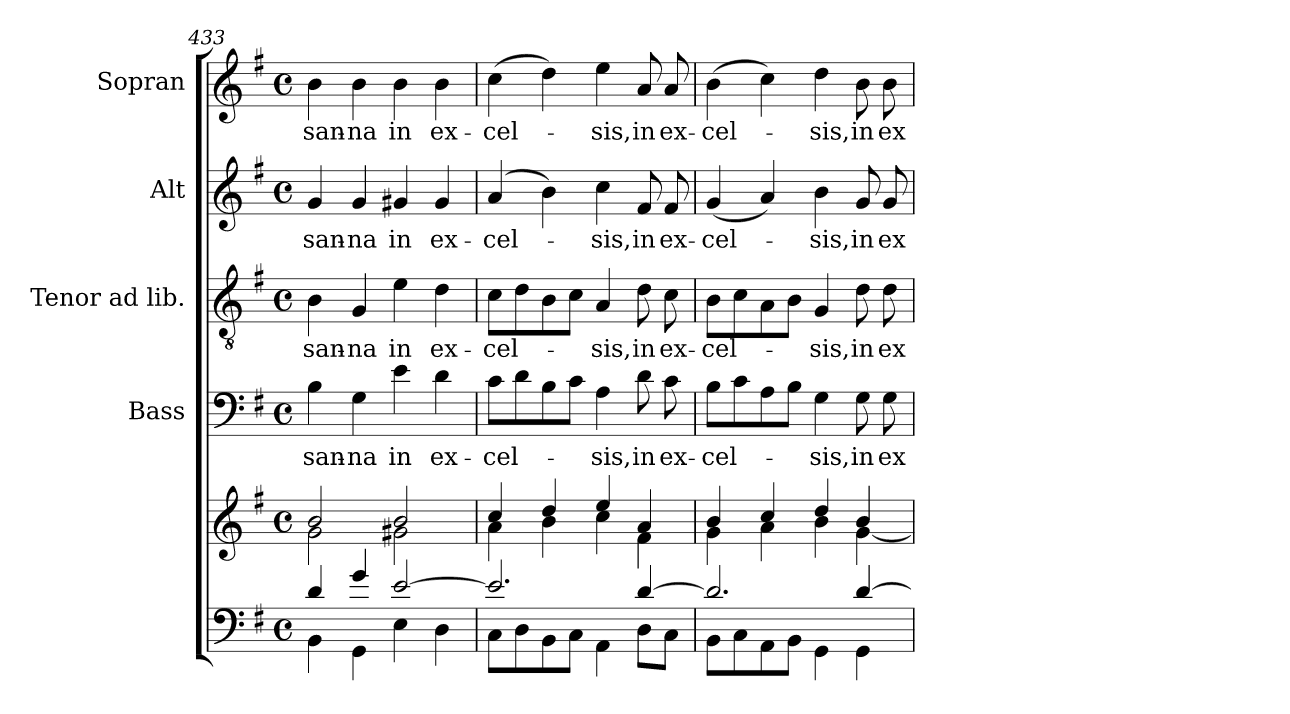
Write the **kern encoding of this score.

**kern	**kern	**kern	**text	**kern	**text	**kern	**text	**kern	**text
*part5	*part5	*part4	*part4	*part3	*part3	*part2	*part2	*part1	*part1
*staff6	*staff5	*staff4	*staff4	*staff3	*staff3	*staff2	*staff2	*staff1	*staff1
*	*	*I"Bass	*	*I"Tenor ad lib.	*	*I"Alt	*	*I"Sopran	*
*	*	*I'B.	*	*I'T.	*	*I'A.	*	*I'S.	*
*clefF4	*clefG2	*clefF4	*	*clefGv2	*	*clefG2	*	*clefG2	*
*k[f#]	*k[f#]	*k[f#]	*	*k[f#]	*	*k[f#]	*	*k[f#]	*
*G:	*G:	*G:	*	*G:	*	*G:	*	*G:	*
*M4/4	*M4/4	*M4/4	*	*M4/4	*	*M4/4	*	*M4/4	*
*met(c)	*met(c)	*met(c)	*	*met(c)	*	*met(c)	*	*met(c)	*
=433	=433	=433	=433	=433	=433	=433	=433	=433	=433
*^	*^	*	*	*	*	*	*	*	*
!	!	!	!	!	!LO:LY:b	!	!LO:LY:b	!	!LO:LY:b	!	!LO:LY:b
4d/	4BB\	2b/	2g\	4B\	-san-	4B\	-san-	4g/	-san-	4b\	-san-
!	!	!	!	!	!LO:LY:b	!	!LO:LY:b	!	!LO:LY:b	!	!LO:LY:b
4g/	4GG\	.	.	4G\	-na	4G/	-na	4g/	-na	4b\	-na
!	!	!	!	!	!LO:LY:b	!	!LO:LY:b	!	!LO:LY:b	!	!LO:LY:b
[>2e/	4E\	2b/	2g#X\	4e\	in	4e\	in	4g#X/	in	4b\	in
!	!	!	!	!	!LO:LY:b	!	!LO:LY:b	!	!LO:LY:b	!	!LO:LY:b
.	4D\	.	.	4d\	ex-	4d\	ex-	4g#/	ex-	4b\	ex-
!!LO:LB:g=z
=434	=434	=434	=434	=434	=434	=434	=434	=434	=434	=434	=434
!	!	!	!	!	!LO:LY:b	!	!LO:LY:b	!	!LO:LY:b	!	!LO:LY:b
2.e/]	8C\L	4cc/	4a\	8c\L	-cel-	8c\L	-cel-	(4a/	-cel-	(>4cc\	-cel-
.	8D\	.	.	8d\	.	8d\	.	.	.	.	.
.	8BB\	4dd/	4b\	8B\	.	8B\	.	4b\)	.	4dd\)	.
.	8C\J	.	.	8c\J	.	8c\J	.	.	.	.	.
!	!	!	!	!	!LO:LY:b	!	!LO:LY:b	!	!LO:LY:b	!	!LO:LY:b
.	4AA\	4ee/	4cc\	4A\	-sis,	4A/	-sis,	4cc\	-sis,	4ee\	-sis,
!	!	!	!	!	!LO:LY:b	!	!LO:LY:b	!	!LO:LY:b	!	!LO:LY:b
[>4d/	8D\L	4a/	4f#\	8d\	in	8d\	in	8f#/	in	8a/	in
!	!	!	!	!	!LO:LY:b	!	!LO:LY:b	!	!LO:LY:b	!	!LO:LY:b
.	8C\J	.	.	8c\	ex-	8c\	ex-	8f#/	ex-	8a/	ex-
=435	=435	=435	=435	=435	=435	=435	=435	=435	=435	=435	=435
!	!	!	!	!	!LO:LY:b	!	!LO:LY:b	!	!LO:LY:b	!	!LO:LY:b
2.d/]	8BB\L	4b/	4g\	8B\L	-cel-	8B\L	-cel-	(<4g/	-cel-	(>4b\	-cel-
.	8C\	.	.	8c\	.	8c\	.	.	.	.	.
.	8AA\	4cc/	4a\	8A\	.	8A\	.	4a/)	.	4cc\)	.
.	8BB\J	.	.	8B\J	.	8B\J	.	.	.	.	.
!	!	!	!	!	!LO:LY:b	!	!LO:LY:b	!	!LO:LY:b	!	!LO:LY:b
.	4GG\	4dd/	4b\	4G\	-sis,	4G/	-sis,	4b\	-sis,	4dd\	-sis,
!	!	!	!	!	!LO:LY:b	!	!LO:LY:b	!	!LO:LY:b	!	!LO:LY:b
[>4d/	4GG\	4b/	[<4g\	8G\	in	8d\	in	8g/	in	8b\	in
!	!	!	!	!	!LO:LY:b	!	!LO:LY:b	!	!LO:LY:b	!	!LO:LY:b
.	.	.	.	8G\	ex-	8d\	ex-	8g/	ex-	8b\	ex-
*v	*v	*	*	*	*	*	*	*	*	*	*
*	*v	*v	*	*	*	*	*	*	*	*
=	=	=	=	=	=	=	=	=	=
*-	*-	*-	*-	*-	*-	*-	*-	*-	*-
